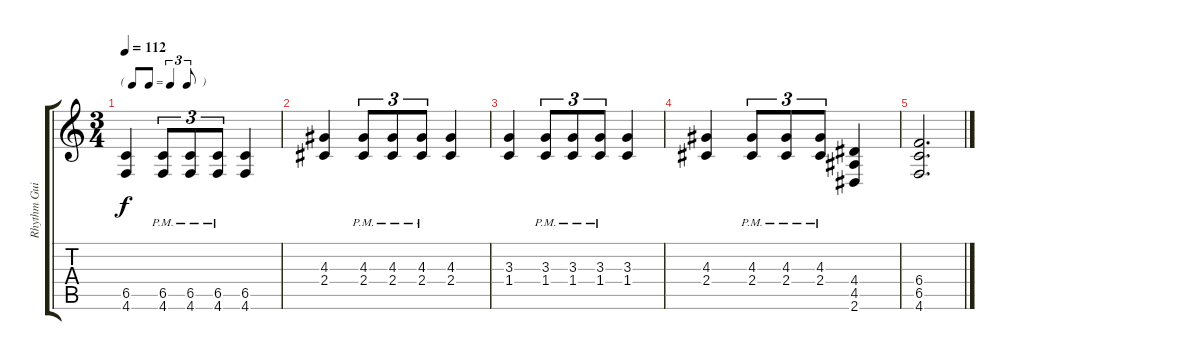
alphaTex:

\track ("Rhythm Guitar" "Rhythm Gui") {instrument overdrivenguitar}
\staff {score tabs}
\tuning (Db4 Ab3 E3 B2 Gb2 Db2) {hide}
\ts (3 4)
\tf triplet8th
\tempo 112
\clef g2
\ks c
(6.5 4.6).4{dy f} (6.5{pm} 4.6{pm}).8{tu (3 2)} (6.5{pm} 4.6{pm}).8{tu (3 2)} (6.5{pm} 4.6{pm}).8{tu (3 2)} (6.5 4.6).4 |
(4.3 2.4).4 (4.3 2.4{pm}).8{tu (3 2)} (4.3 2.4{pm}).8{tu (3 2)} (4.3 2.4{pm}).8{tu (3 2)} (4.3 2.4).4 |
(3.3 1.4).4 (3.3{pm} 1.4{pm}).8{tu (3 2)} (3.3{pm} 1.4{pm}).8{tu (3 2)} (3.3{pm} 1.4{pm}).8{tu (3 2)} (3.3 1.4).4 |
(4.3 2.4).4 (4.3 2.4{pm}).8{tu (3 2)} (4.3 2.4{pm}).8{tu (3 2)} (4.3 2.4{pm}).8{tu (3 2)} (4.4 4.5 2.6).4 |
(6.4 6.5 4.6).2{d}
